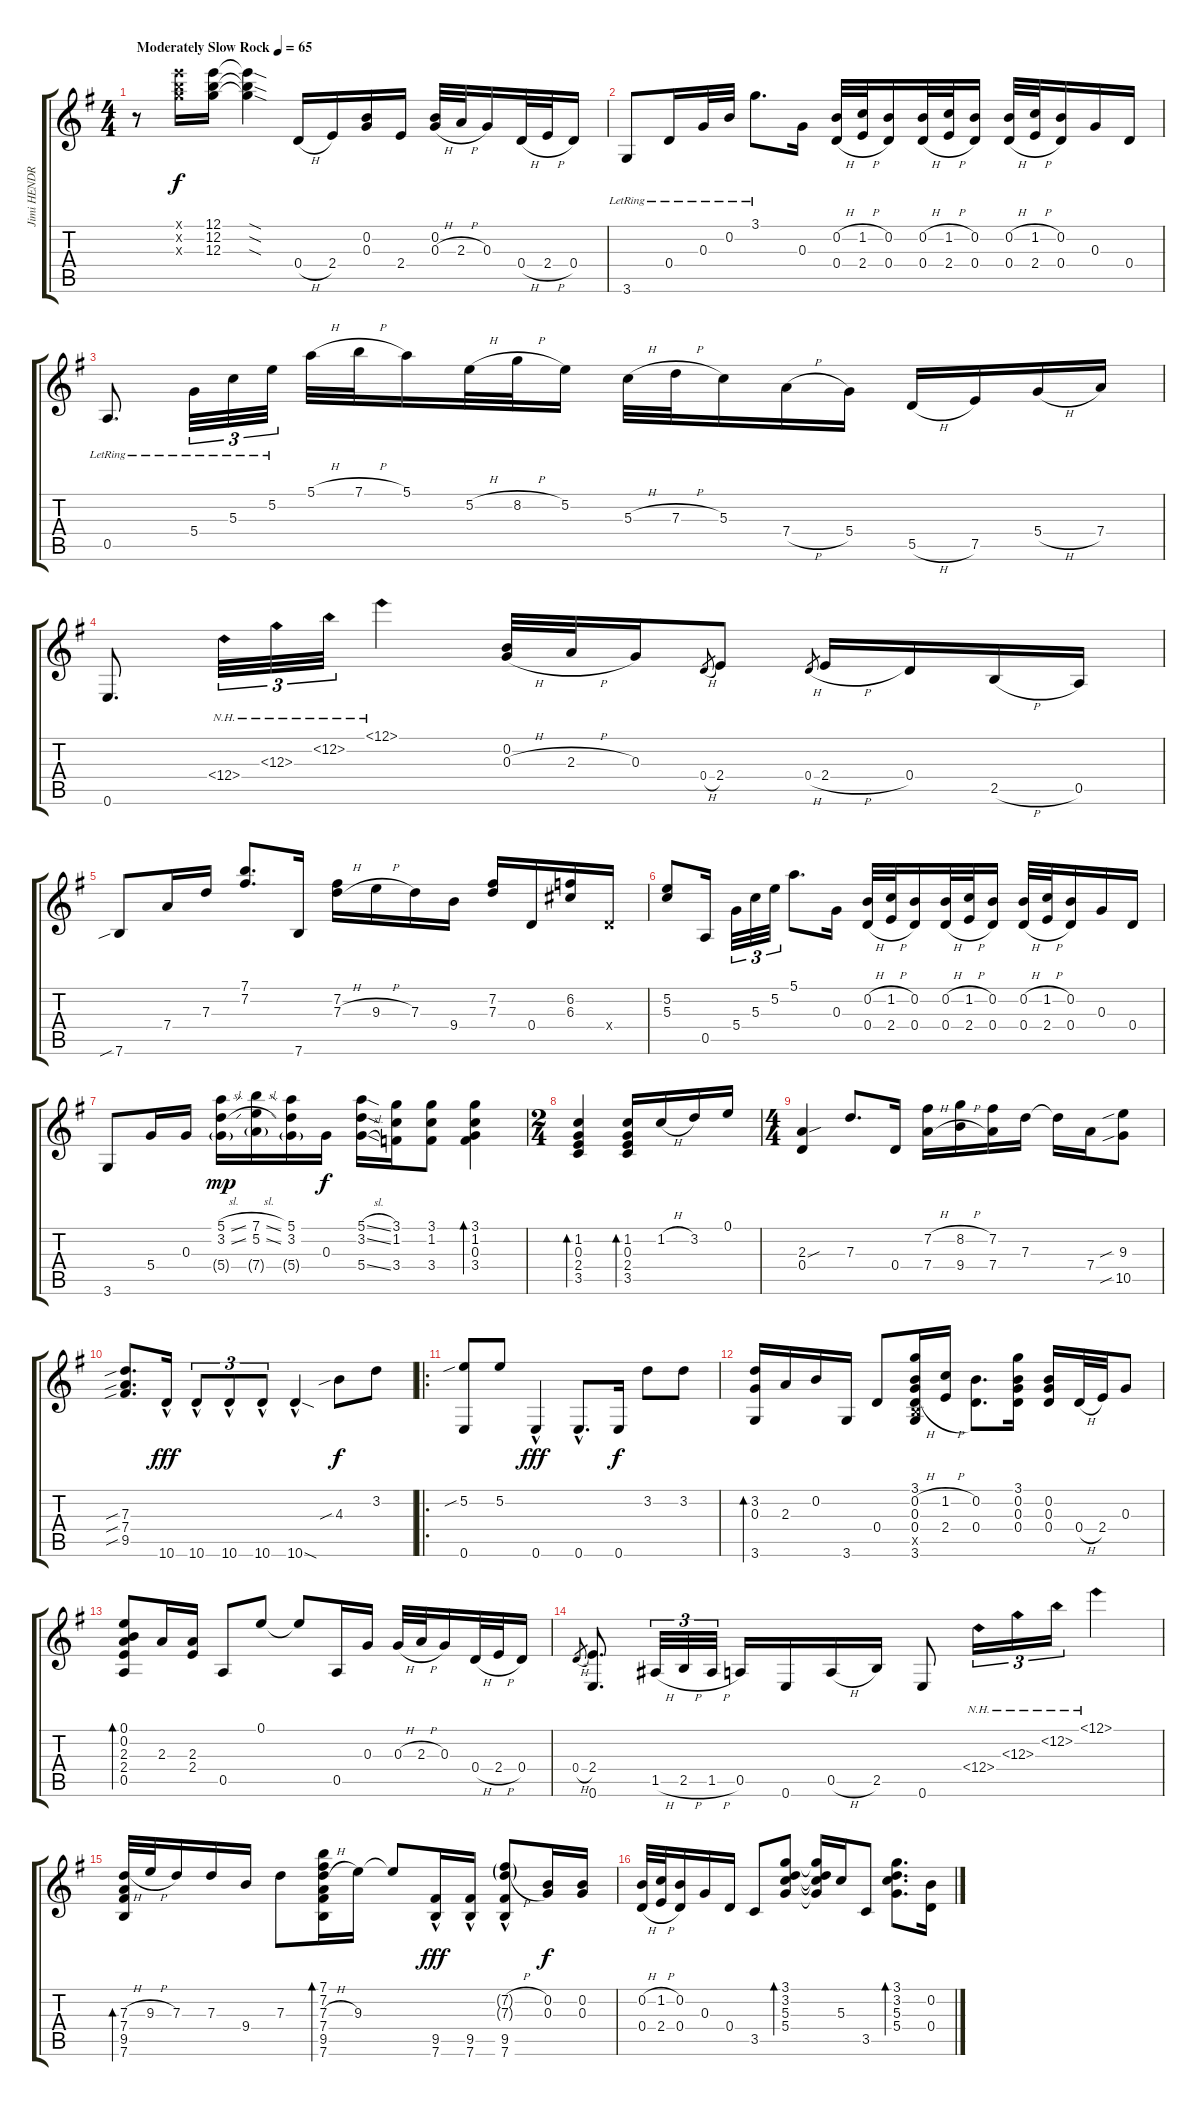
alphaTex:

\track ("Jimi HENDRIX" "Jimi HENDR") {instrument acousticguitarsteel}
\staff {score tabs}
\tuning (E4 B3 G3 D3 A2 E2) {hide}
\ts (4 4)
\tempo (65 "Moderately Slow Rock")
\clef g2
\ks eminor
r.8{dy f instrument acousticguitarsteel} (12.1{x} 12.2{x} 12.3{x}).16 (12.1 12.2 12.3).16 (12.1{sod t} 12.2{sod t} 12.3{sod t}).4 0.4{h}.16{beam merge} 2.4.16 (0.2 0.3).16 2.4.16 (0.2 0.3{h}).32 2.3{h}.32 0.3.16 0.4{h}.32 2.4{h}.32 0.4.16 |
3.6{lr}.8{beam Up} 0.4{lr}.16{beam Up} 0.3{lr}.32{beam Up beam merge} 0.2{lr}.32{beam Up} 3.1{lr}.8{d beam Down} 0.3.16{beam Down} (0.2{h} 0.4{h}).32 (1.2{h} 2.4{h}).32 (0.2 0.4).16 (0.2{h} 0.4{h}).32 (1.2{h} 2.4{h}).32 (0.2 0.4).16 (0.2{h} 0.4{h}).32 (1.2{h} 2.4{h}).32 (0.2 0.4).16 0.3.16 0.4.16 |
0.5{lr}.8{d} 5.4{lr}.32{tu (3 2)} 5.3{lr}.32{tu (3 2) beam merge} 5.2{lr}.32{tu (3 2)} 5.1{h}.32 7.1{h}.32 5.1.16 5.2{h}.32 8.2{h}.32 5.2.16 5.3{h}.32 7.3{h}.32 5.3.16 7.4{h}.16 5.4.16 5.5{h}.16 7.5.16 5.4{h}.16 7.4.16 |
0.6.8{d} 12.4{nh}.32{tu (3 2)} 12.3{nh}.32{tu (3 2) beam merge} 12.2{nh}.32{tu (3 2)} 12.1{nh}.4 (0.2 0.3{h}).32 2.3{h}.32 0.3.16 0.4{h}.8{gr} 2.4.8 0.4{h}.8{gr} 2.4{h}.16 0.4.16 2.5{h}.16 0.5.16 |
7.6{sib}.8 7.4.16 7.3.16 (7.1 7.2).8{d beam Up} 7.6.16{beam Up} (7.2 7.3{h}).16 9.3{h}.16 7.3.16 9.4.16 (7.2 7.3).16 0.4.16 (6.2 6.3).16 0.4{x}.16 |
(5.2 5.3).8 0.5.16{beam splitsecondary} 5.4.32{tu (3 2) beam merge} 5.3.32{tu (3 2) beam merge} 5.2.32{tu (3 2) beam split} 5.1.8{d} 0.3.16 (0.2{h} 0.4{h}).32 (1.2{h} 2.4{h}).32 (0.2 0.4).16 (0.2{h} 0.4{h}).32 (1.2{h} 2.4{h}).32 (0.2 0.4).16 (0.2{h} 0.4{h}).32 (1.2{h} 2.4{h}).32 (0.2 0.4).16 0.3.16{beam merge} 0.4.16 |
3.6.8 5.4.16 0.3.16 (5.1{sl} 3.2{sl} 5.4{g}).16{dy mp} (7.1{sl} 5.2{sl} 7.4{g}).16 (5.1 3.2 5.4{g}).16 0.3.16{dy f} (5.1{sl} 3.2{sl} 5.4{sl}).16 (3.1 1.2 3.4).16 (3.1 1.2 3.4).8 (3.1 1.2 0.3 3.4).4{bd 480} |
\ts (2 4)
(1.2 0.3 2.4 3.5).4{bd 480} (1.2 0.3 2.4 3.5).16{bd 120} 1.2{h}.16 3.2.16 0.1.16 |
\ts (4 4)
(2.3{sou} 0.4).4 7.3.8{d} 0.4.16 (7.2{h} 7.4{h}).16 (8.2{h} 9.4{h}).16 (7.2 7.4).16 7.3.16 7.3{t}.16 7.4.16 (9.3{sib} 10.5{sib}).8 |
(7.3{sib} 7.4{sib} 9.5{sib}).8{d} 10.6{hac}.16{dy fff} 10.6{hac}.8{tu (3 2)} 10.6{hac}.8{tu (3 2) beam merge} 10.6{hac}.8{tu (3 2)} 10.6{sod hac}.4 4.3{sib}.8{dy f} 3.2.8 |
\ro
(5.2{sib} 0.6).8 5.2.8 0.6{hac}.4{dy fff} 0.6{hac}.8{d} 0.6.16{dy f} 3.2.8 3.2.8 |
(3.2 0.3 3.6).16{bd 480} 2.3.16 0.2.16 3.6.16 0.4.8 (3.1 0.2{h} 0.3 0.4{h} 2.5{x} 3.6).16 (1.2{h} 2.4{h}).16 (0.2 0.4).8{d} (3.1 0.2 0.3 0.4).16 (0.2 0.3 0.4).16 0.4{h}.32 2.4.32 0.3.8 |
(0.1 0.2 2.3 2.4 0.5).8{bd 480} 2.3.16 (2.3 2.4).16 0.5.8 0.1.8 0.1{t}.8 0.5.16 0.3.16 0.3{h}.32 2.3{h}.32 0.3.16 0.4{h}.32 2.4{h}.32 0.4.16 |
0.4{h}.8{gr} (2.4 0.6).8{d} 1.5{h}.32{tu (3 2)} 2.5{h}.32{tu (3 2) beam merge} 1.5{h}.32{tu (3 2)} 0.5.16 0.6.16 0.5{h}.16 2.5.16 0.6.8 12.4{nh}.16{tu (3 2)} 12.3{nh}.16{tu (3 2) beam merge} 12.2{nh}.16{tu (3 2)} 12.1{nh}.4 |
(7.3{h} 7.4 9.5 7.6).32{bd 480} 9.3{h}.32 7.3.16 7.3.16 9.4.16 7.3.8 (7.1 7.2 7.3{h} 7.4 9.5 7.6).16{bd 480} 9.3.16 9.3{t}.8 (9.5{hac} 7.6{hac}).16{dy fff} (9.5{hac} 7.6{hac}).16 (7.2{h g} 7.3{h g} 9.5{hac} 7.6{hac}).8 (0.2 0.3).16{dy f} (0.2 0.3).16 |
(0.2{h} 0.4{h}).32 (1.2{h} 2.4{h}).32 (0.2 0.4).16 0.3.16 0.4.16 3.5.8 (3.1 3.2 5.3 5.4).8{bd 480} (3.1{t} 3.2{t} 5.3{t} 5.4{t}).16{beam Up} 5.3.16{beam Up} 3.5.8{beam Up} (3.1 3.2 5.3 5.4).8{d bd 480} (0.2 0.4).16
